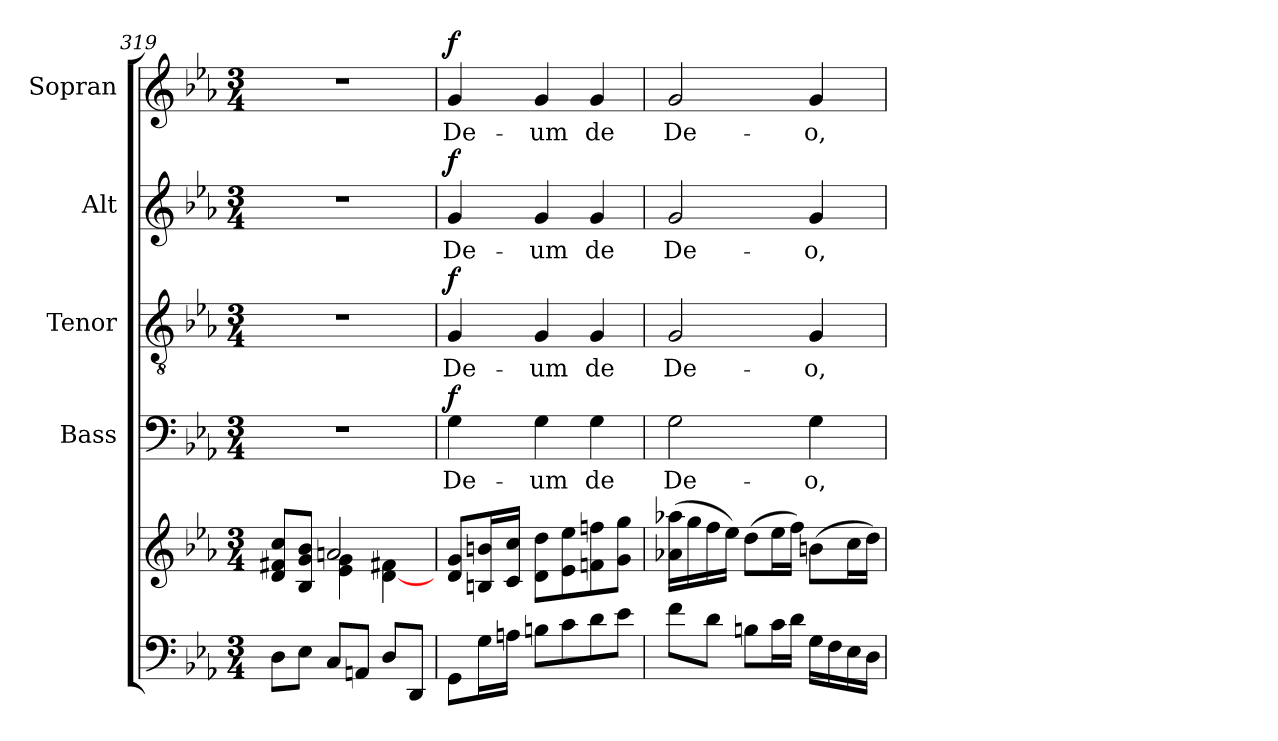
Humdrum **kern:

**kern	**kern	**kern	**text	**dynam	**kern	**text	**dynam	**kern	**text	**dynam	**kern	**text	**dynam
*part5	*part5	*part4	*part4	*part4	*part3	*part3	*part3	*part2	*part2	*part2	*part1	*part1	*part1
*staff6	*staff5	*staff4	*staff4	*staff4	*staff3	*staff3	*staff3	*staff2	*staff2	*staff2	*staff1	*staff1	*staff1
*	*	*I"Bass	*	*	*I"Tenor	*	*	*I"Alt	*	*	*I"Sopran	*	*
*	*	*I'B.	*	*	*I'T.	*	*	*I'A.	*	*	*I'S.	*	*
*clefF4	*clefG2	*clefF4	*	*	*clefGv2	*	*	*clefG2	*	*	*clefG2	*	*
*k[b-e-a-]	*k[b-e-a-]	*k[b-e-a-]	*	*	*k[b-e-a-]	*	*	*k[b-e-a-]	*	*	*k[b-e-a-]	*	*
*E-:	*E-:	*E-:	*	*	*E-:	*	*	*E-:	*	*	*E-:	*	*
*M3/4	*M3/4	*M3/4	*	*	*M3/4	*	*	*M3/4	*	*	*M3/4	*	*
=319	=319	=319	=319	=319	=319	=319	=319	=319	=319	=319	=319	=319	=319
*	*^	*	*	*	*	*	*	*	*	*	*	*	*
8D\L	8d/ 8f#X/ 8cc/L	4ryy	2.r	.	.	2.r	.	.	2.r	.	.	2.r	.	.
8E-\J	8B-/ 8g/ 8b-/J	.	.	.	.	.	.	.	.	.	.	.	.	.
8C/L	2an/	4e-\ 4g\	.	.	.	.	.	.	.	.	.	.	.	.
8AAn/J	.	.	.	.	.	.	.	.	.	.	.	.	.	.
8D/L	.	[<4d\ 4f#X\	.	.	.	.	.	.	.	.	.	.	.	.
8DD/J	.	.	.	.	.	.	.	.	.	.	.	.	.	.
*	*v	*v	*	*	*	*	*	*	*	*	*	*	*	*
=320	=320	=320	=320	=320	=320	=320	=320	=320	=320	=320	=320	=320	=320
!	!	!	!LO:LY:b	!LO:DY:a	!	!LO:LY:b	!LO:DY:a	!	!LO:LY:b	!LO:DY:a	!	!LO:LY:b	!LO:DY:a
8GG\L	8d/ 8g/L	4G\	De-	f	4G/	De-	f	4g/	De-	f	4g/	De-	f
16G\L	16Bn/ 16bn/L	.	.	.	.	.	.	.	.	.	.	.	.
16An\JJ	16c/ 16cc/JJ	.	.	.	.	.	.	.	.	.	.	.	.
!	!	!	!LO:LY:b	!	!	!LO:LY:b	!	!	!LO:LY:b	!	!	!LO:LY:b	!
8Bn\L	8d\ 8dd\L	4G\	-um	.	4G/	-um	.	4g/	-um	.	4g/	-um	.
8c\	8e-\ 8ee-\	.	.	.	.	.	.	.	.	.	.	.	.
!	!	!	!LO:LY:b	!	!	!LO:LY:b	!	!	!LO:LY:b	!	!	!LO:LY:b	!
8d\	8fn\ 8ffn\	4G\	de	.	4G/	de	.	4g/	de	.	4g/	de	.
8e-\J	8g\ 8gg\J	.	.	.	.	.	.	.	.	.	.	.	.
!!LO:PB:g=z
=321	=321	=321	=321	=321	=321	=321	=321	=321	=321	=321	=321	=321	=321
!	!	!	!LO:LY:b	!	!	!LO:LY:b	!	!	!LO:LY:b	!	!	!LO:LY:b	!
8f\L	(>16a-X\ 16aa-X\LL	2G\	De-	.	2G/	De-	.	2g/	De-	.	2g/	De-	.
.	16gg\	.	.	.	.	.	.	.	.	.	.	.	.
8d\J	16ff\	.	.	.	.	.	.	.	.	.	.	.	.
.	16ee-\JJ)	.	.	.	.	.	.	.	.	.	.	.	.
8Bn\L	(>8dd\L	.	.	.	.	.	.	.	.	.	.	.	.
16c\L	16ee-\L	.	.	.	.	.	.	.	.	.	.	.	.
16d\JJ	16ff\JJ)	.	.	.	.	.	.	.	.	.	.	.	.
!	!	!	!LO:LY:b	!	!	!LO:LY:b	!	!	!LO:LY:b	!	!	!LO:LY:b	!
16G\LL	(>8bn\L	4G\	-o,	.	4G/	-o,	.	4g/	-o,	.	4g/	-o,	.
16F\	.	.	.	.	.	.	.	.	.	.	.	.	.
16E-\	16cc\L	.	.	.	.	.	.	.	.	.	.	.	.
16D\JJ	16dd\JJ)	.	.	.	.	.	.	.	.	.	.	.	.
=	=	=	=	=	=	=	=	=	=	=	=	=	=
*-	*-	*-	*-	*-	*-	*-	*-	*-	*-	*-	*-	*-	*-
